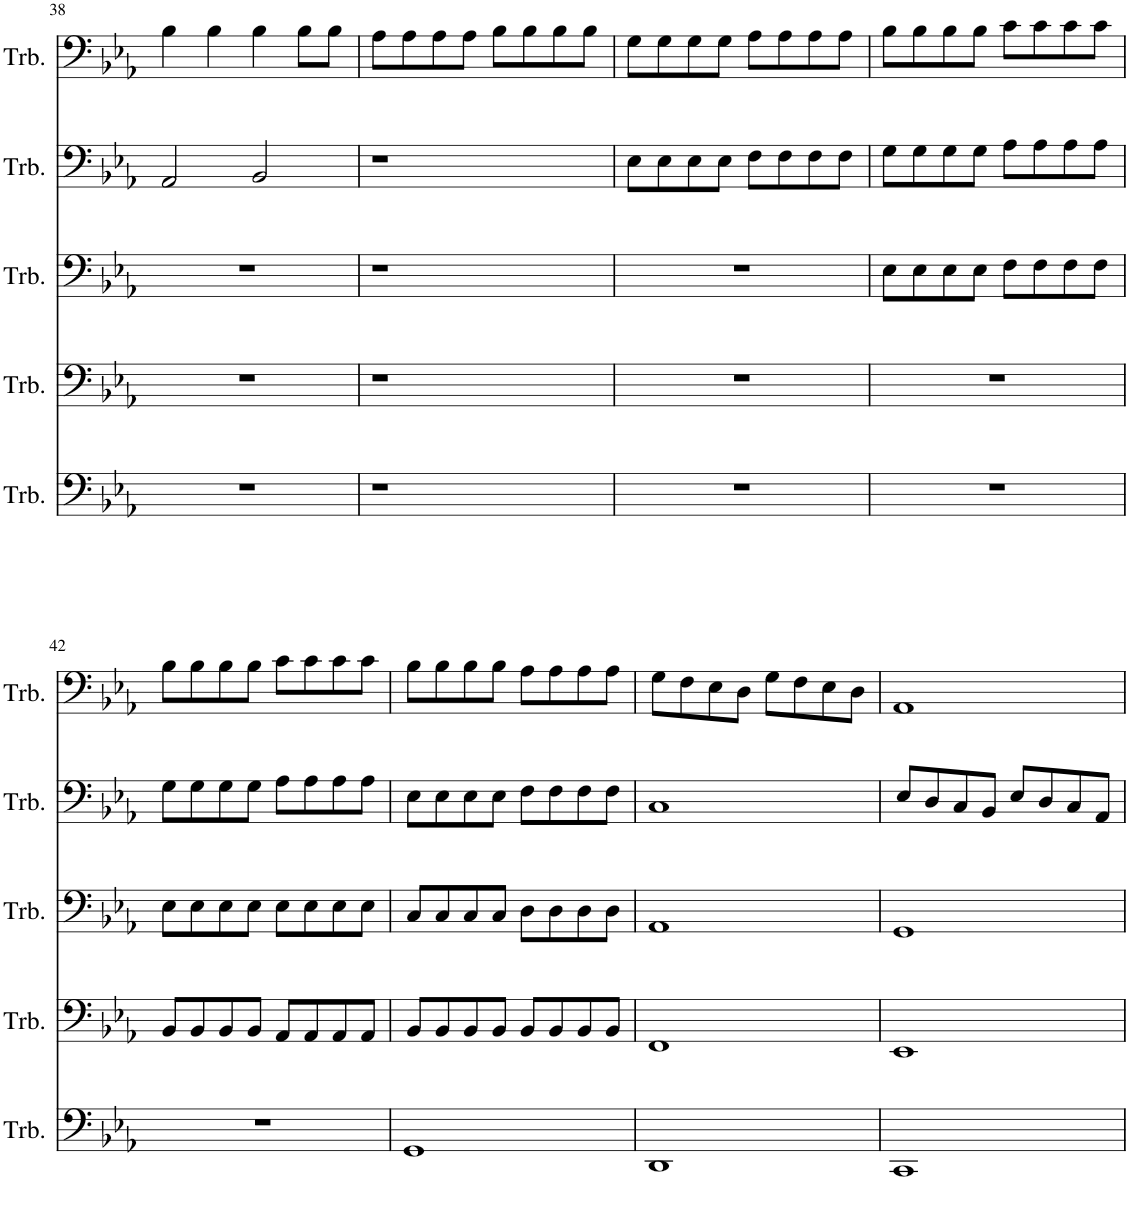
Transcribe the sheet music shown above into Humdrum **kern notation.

**kern	**kern	**kern	**kern	**kern
*part5	*part4	*part3	*part2	*part1
*staff5	*staff4	*staff3	*staff2	*staff1
*I"Trombone	*I"Trombone	*I"Trombone	*I"Trombone	*I"Trombone
*I'Trb.	*I'Trb.	*I'Trb.	*I'Trb.	*I'Trb.
!!LO:PB:g=z
*clefF4	*clefF4	*clefF4	*clefF4	*clefF4
*k[b-e-a-]	*k[b-e-a-]	*k[b-e-a-]	*k[b-e-a-]	*k[b-e-a-]
*M4/4	*M4/4	*M4/4	*M4/4	*M4/4
=38	=38	=38	=38	=38
1r	1r	1r	2AA-/	4B-\
.	.	.	.	4B-\
.	.	.	2BB-/	4B-\
.	.	.	.	8B-\L
.	.	.	.	8B-\J
=39	=39	=39	=39	=39
1r	1r	1r	1r	8A-\L
.	.	.	.	8A-\
.	.	.	.	8A-\
.	.	.	.	8A-\J
.	.	.	.	8B-\L
.	.	.	.	8B-\
.	.	.	.	8B-\
.	.	.	.	8B-\J
=40	=40	=40	=40	=40
1r	1r	1r	8E-\L	8G\L
.	.	.	8E-\	8G\
.	.	.	8E-\	8G\
.	.	.	8E-\J	8G\J
.	.	.	8F\L	8A-\L
.	.	.	8F\	8A-\
.	.	.	8F\	8A-\
.	.	.	8F\J	8A-\J
=41	=41	=41	=41	=41
1r	1r	8E-\L	8G\L	8B-\L
.	.	8E-\	8G\	8B-\
.	.	8E-\	8G\	8B-\
.	.	8E-\J	8G\J	8B-\J
.	.	8F\L	8A-\L	8c\L
.	.	8F\	8A-\	8c\
.	.	8F\	8A-\	8c\
.	.	8F\J	8A-\J	8c\J
!!LO:LB:g=z
=42	=42	=42	=42	=42
1r	8BB-/L	8E-\L	8G\L	8B-\L
.	8BB-/	8E-\	8G\	8B-\
.	8BB-/	8E-\	8G\	8B-\
.	8BB-/J	8E-\J	8G\J	8B-\J
.	8AA-/L	8E-\L	8A-\L	8c\L
.	8AA-/	8E-\	8A-\	8c\
.	8AA-/	8E-\	8A-\	8c\
.	8AA-/J	8E-\J	8A-\J	8c\J
=43	=43	=43	=43	=43
1GG	8BB-/L	8C/L	8E-\L	8B-\L
.	8BB-/	8C/	8E-\	8B-\
.	8BB-/	8C/	8E-\	8B-\
.	8BB-/J	8C/J	8E-\J	8B-\J
.	8BB-/L	8D\L	8F\L	8A-\L
.	8BB-/	8D\	8F\	8A-\
.	8BB-/	8D\	8F\	8A-\
.	8BB-/J	8D\J	8F\J	8A-\J
=44	=44	=44	=44	=44
1DD	1FF	1AA-	1C	8G\L
.	.	.	.	8F\
.	.	.	.	8E-\
.	.	.	.	8D\J
.	.	.	.	8G\L
.	.	.	.	8F\
.	.	.	.	8E-\
.	.	.	.	8D\J
=45	=45	=45	=45	=45
1CC	1EE-	1GG	8E-/L	1AA-
.	.	.	8D/	.
.	.	.	8C/	.
.	.	.	8BB-/J	.
.	.	.	8E-/L	.
.	.	.	8D/	.
.	.	.	8C/	.
.	.	.	8AA-/J	.
=	=	=	=	=
*-	*-	*-	*-	*-
